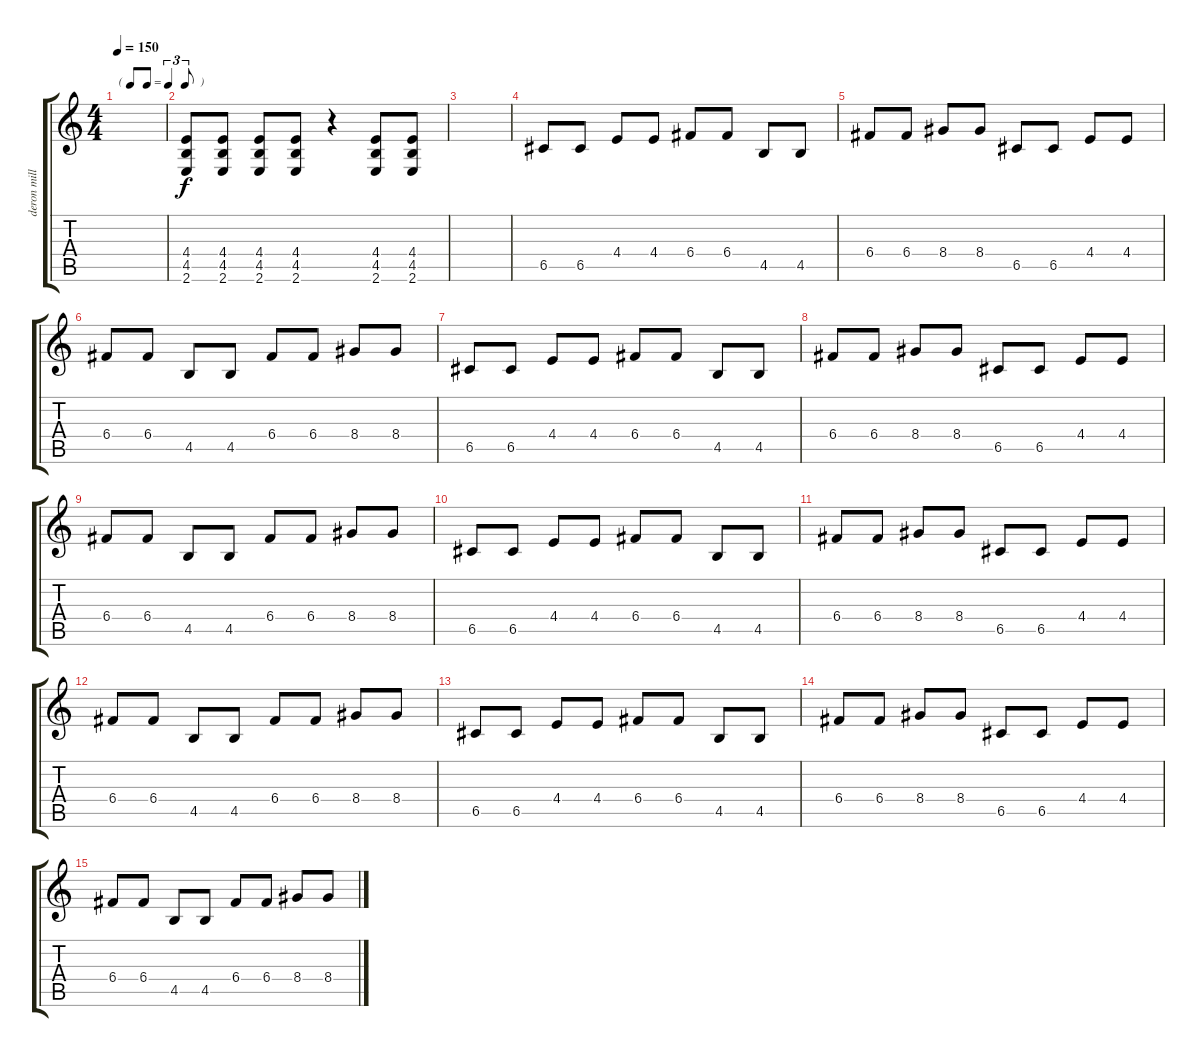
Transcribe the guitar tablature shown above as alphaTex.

\track ("deron miller" "deron mill") {instrument distortionguitar}
\staff {score tabs}
\tuning (D4 A3 F3 C3 G2 D2) {hide}
\ts (4 4)
\tf triplet8th
\tempo 150
\clef g2
\ks c
|
(4.4 4.5 2.6).8 (4.4 4.5 2.6).8 (4.4 4.5 2.6).8 (4.4 4.5 2.6).8 r.4 (4.4 4.5 2.6).8 (4.4 4.5 2.6).8 |
|
6.5.8 6.5.8 4.4.8 4.4.8 6.4.8 6.4.8 4.5.8 4.5.8 |
6.4.8 6.4.8 8.4.8 8.4.8 6.5.8 6.5.8 4.4.8 4.4.8 |
6.4.8 6.4.8 4.5.8 4.5.8 6.4.8 6.4.8 8.4.8 8.4.8 |
6.5.8 6.5.8 4.4.8 4.4.8 6.4.8 6.4.8 4.5.8 4.5.8 |
6.4.8 6.4.8 8.4.8 8.4.8 6.5.8 6.5.8 4.4.8 4.4.8 |
6.4.8 6.4.8 4.5.8 4.5.8 6.4.8 6.4.8 8.4.8 8.4.8 |
6.5.8 6.5.8 4.4.8 4.4.8 6.4.8 6.4.8 4.5.8 4.5.8 |
6.4.8 6.4.8 8.4.8 8.4.8 6.5.8 6.5.8 4.4.8 4.4.8 |
6.4.8 6.4.8 4.5.8 4.5.8 6.4.8 6.4.8 8.4.8 8.4.8 |
6.5.8 6.5.8 4.4.8 4.4.8 6.4.8 6.4.8 4.5.8 4.5.8 |
6.4.8 6.4.8 8.4.8 8.4.8 6.5.8 6.5.8 4.4.8 4.4.8 |
6.4.8 6.4.8 4.5.8 4.5.8 6.4.8 6.4.8 8.4.8 8.4.8
